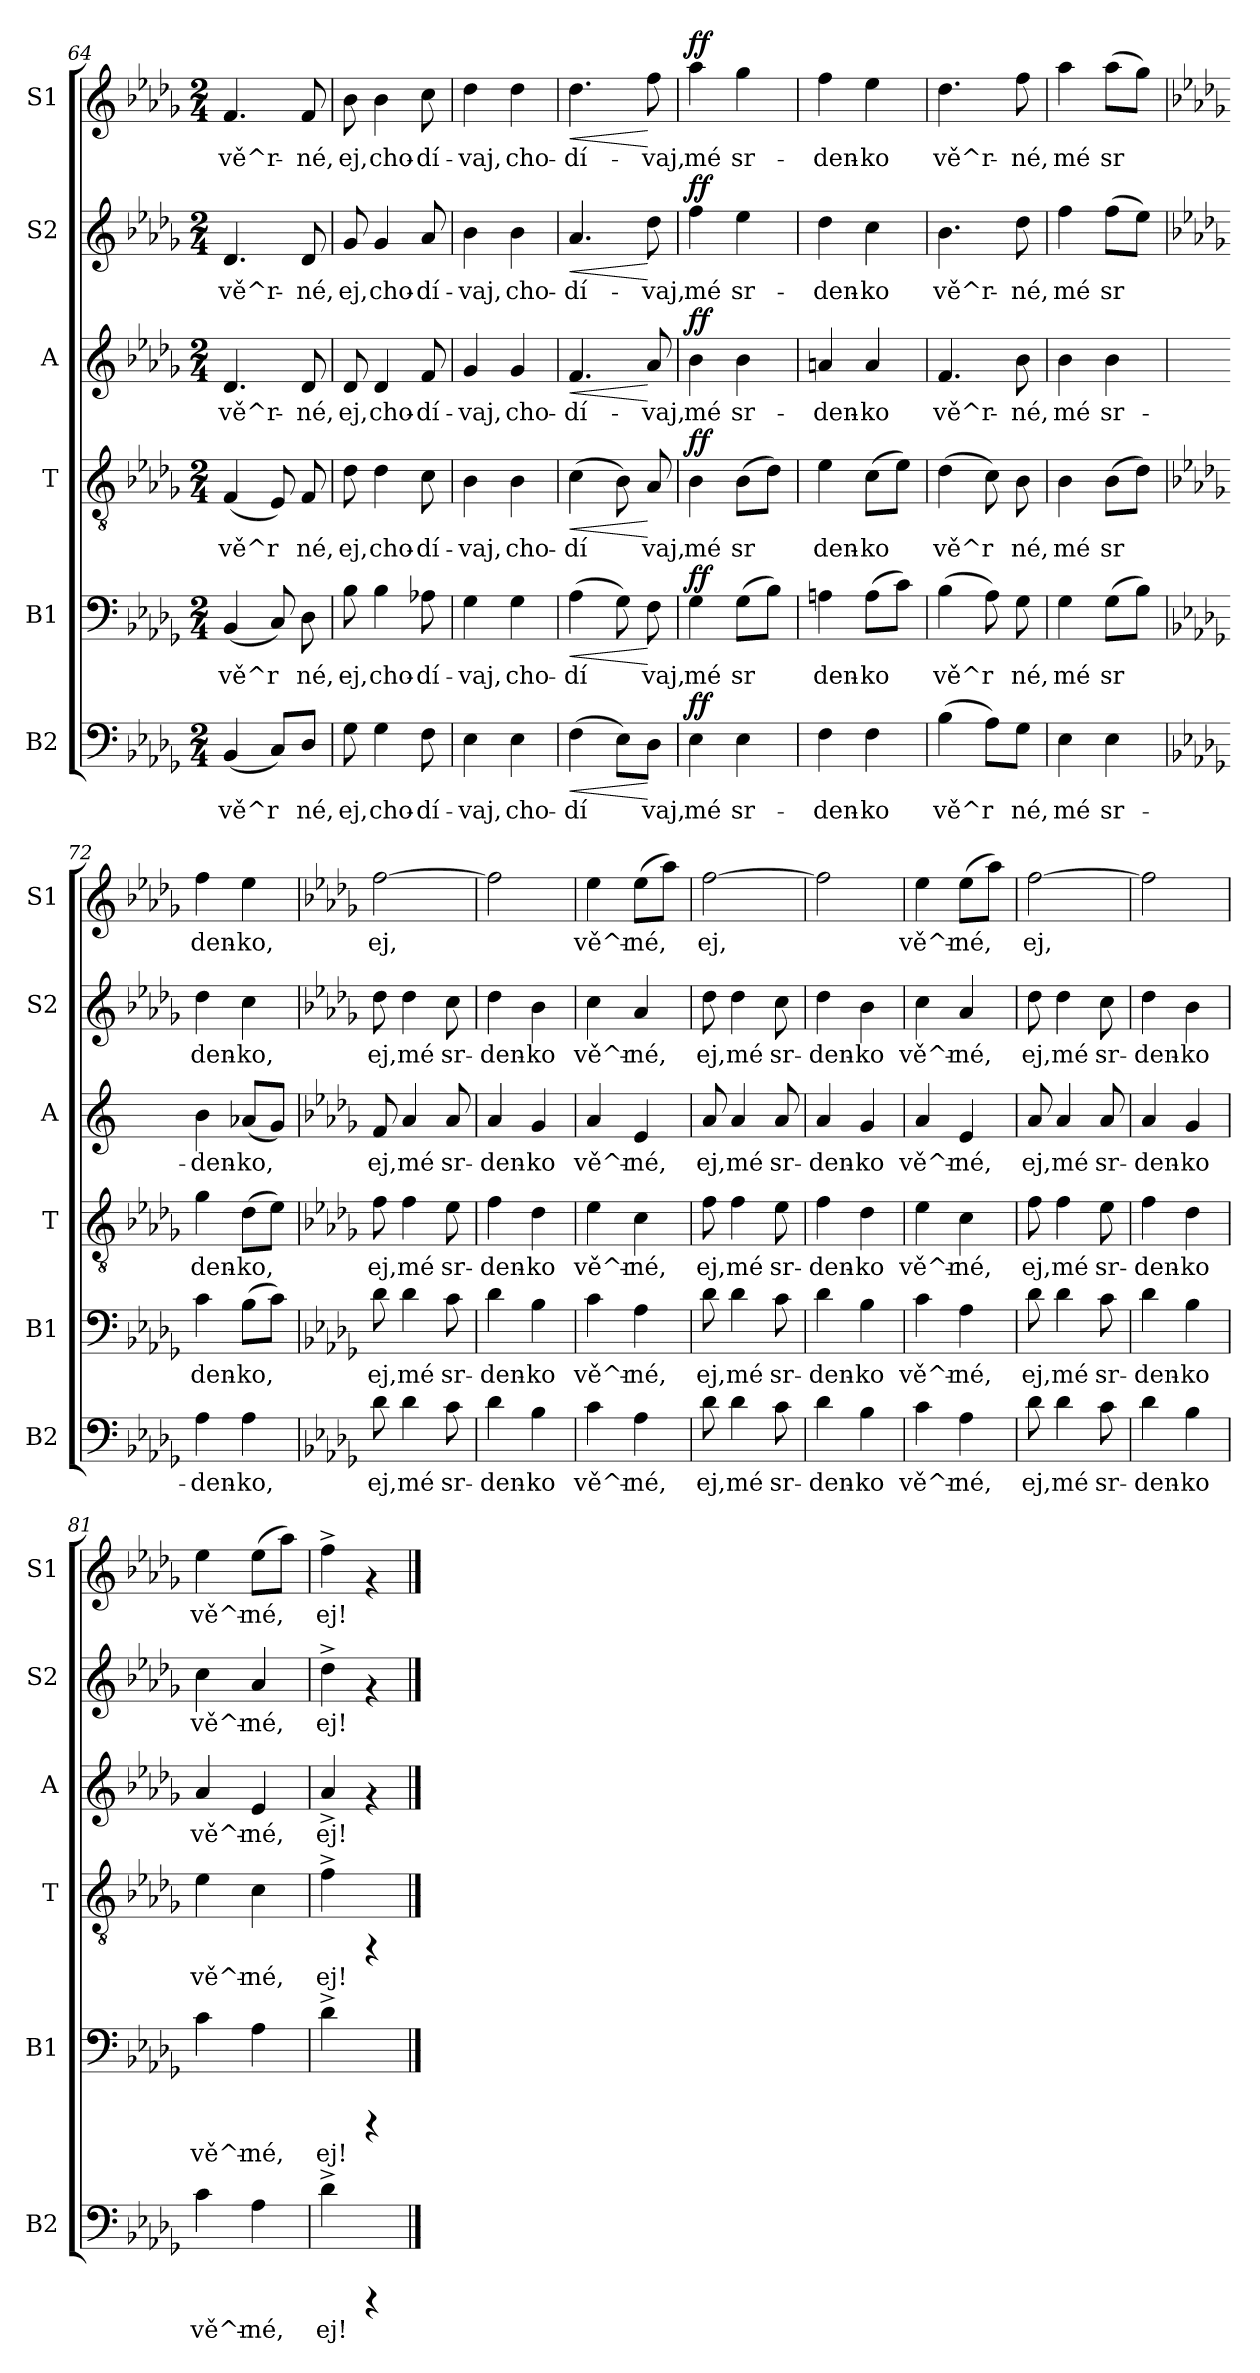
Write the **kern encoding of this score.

**kern	**text	**dynam	**kern	**text	**dynam	**kern	**text	**dynam	**kern	**text	**dynam	**kern	**text	**dynam	**kern	**text	**dynam
*part6	*part6	*part6	*part5	*part5	*part5	*part4	*part4	*part4	*part3	*part3	*part3	*part2	*part2	*part2	*part1	*part1	*part1
*staff6	*staff6	*staff6	*staff5	*staff5	*staff5	*staff4	*staff4	*staff4	*staff3	*staff3	*staff3	*staff2	*staff2	*staff2	*staff1	*staff1	*staff1
*I"B2	*	*	*I"B1	*	*	*I"T	*	*	*I"A	*	*	*I"S2	*	*	*I"S1	*	*
*I'B2	*	*	*I'B1	*	*	*I'T	*	*	*I'A	*	*	*I'S2	*	*	*I'S1	*	*
*clefF4	*	*	*clefF4	*	*	*clefGv2	*	*	*clefG2	*	*	*clefG2	*	*	*clefG2	*	*
*k[b-e-a-d-g-]	*	*	*k[b-e-a-d-g-]	*	*	*k[b-e-a-d-g-]	*	*	*k[b-e-a-d-g-]	*	*	*k[b-e-a-d-g-]	*	*	*k[b-e-a-d-g-]	*	*
*D-:	*	*	*D-:	*	*	*D-:	*	*	*D-:	*	*	*D-:	*	*	*D-:	*	*
*M2/4	*	*	*M2/4	*	*	*M2/4	*	*	*M2/4	*	*	*M2/4	*	*	*M2/4	*	*
=64	=64	=64	=64	=64	=64	=64	=64	=64	=64	=64	=64	=64	=64	=64	=64	=64	=64
!	!LO:LY:b:cj	!	!	!LO:LY:b:cj	!	!	!LO:LY:b:cj	!	!	!LO:LY:b:cj	!	!	!LO:LY:b:cj	!	!	!LO:LY:b:cj	!
(<4BB-/	vě^r-	.	(<4BB-/	vě^r-	.	(<4F/	vě^r-	.	4.d-/	vě^r-	.	4.d-/	vě^r-	.	4.f/	vě^r-	.
!	!LO:LY:b:cj	!	!	!LO:LY:b:cj	!	!	!LO:LY:b:cj	!	!	!	!	!	!	!	!	!	!
8C/L)	--	.	8C/)	--	.	8E-/)	--	.	.	.	.	.	.	.	.	.	.
!	!LO:LY:b:cj	!	!	!LO:LY:b:cj	!	!	!LO:LY:b:cj	!	!	!LO:LY:b:cj	!	!	!LO:LY:b:cj	!	!	!LO:LY:b:cj	!
8D-/J	-né,	.	8D-\	-né,	.	8F/	-né,	.	8d-/	-né,	.	8d-/	-né,	.	8f/	-né,	.
=65	=65	=65	=65	=65	=65	=65	=65	=65	=65	=65	=65	=65	=65	=65	=65	=65	=65
!	!LO:LY:b:cj	!	!	!LO:LY:b:cj	!	!	!LO:LY:b:cj	!	!	!LO:LY:b:cj	!	!	!LO:LY:b:cj	!	!	!LO:LY:b:cj	!
8G-\	ej,	.	8B-\	ej,	.	8d-\	ej,	.	8d-/	ej,	.	8g-/	ej,	.	8b-\	ej,	.
!	!LO:LY:b:cj	!	!	!LO:LY:b:cj	!	!	!LO:LY:b:cj	!	!	!LO:LY:b:cj	!	!	!LO:LY:b:cj	!	!	!LO:LY:b:cj	!
4G-\	cho-	.	4B-\	cho-	.	4d-\	cho-	.	4d-/	cho-	.	4g-/	cho-	.	4b-\	cho-	.
!	!LO:LY:b:cj	!	!	!LO:LY:b:cj	!	!	!LO:LY:b:cj	!	!	!LO:LY:b:cj	!	!	!LO:LY:b:cj	!	!	!LO:LY:b:cj	!
8F\	-dí-	.	8A-X\	-dí-	.	8c\	-dí-	.	8f/	-dí-	.	8a-/	-dí-	.	8cc\	-dí-	.
!!LO:LB:g=z
=66	=66	=66	=66	=66	=66	=66	=66	=66	=66	=66	=66	=66	=66	=66	=66	=66	=66
!	!LO:LY:b:cj	!	!	!LO:LY:b:cj	!	!	!LO:LY:b:cj	!	!	!LO:LY:b:cj	!	!	!LO:LY:b:cj	!	!	!LO:LY:b:cj	!
4E-\	-vaj,	.	4G-\	-vaj,	.	4B-\	-vaj,	.	4g-/	-vaj,	.	4b-\	-vaj,	.	4dd-\	-vaj,	.
!	!LO:LY:b:cj	!	!	!LO:LY:b:cj	!	!	!LO:LY:b:cj	!	!	!LO:LY:b:cj	!	!	!LO:LY:b:cj	!	!	!LO:LY:b:cj	!
4E-\	cho-	.	4G-\	cho-	.	4B-\	cho-	.	4g-/	cho-	.	4b-\	cho-	.	4dd-\	cho-	.
=67	=67	=67	=67	=67	=67	=67	=67	=67	=67	=67	=67	=67	=67	=67	=67	=67	=67
!	!LO:LY:b:cj	!LO:HP:b	!	!LO:LY:b:cj	!LO:HP:b	!	!LO:LY:b:cj	!LO:HP:b	!	!LO:LY:b:cj	!LO:HP:b	!	!LO:LY:b:cj	!LO:HP:b	!	!LO:LY:b:cj	!LO:HP:b
(>4F\	-dí-	<	(>4A-\	-dí-	<	(>4c\	-dí-	<	4.f/	-dí-	<	4.a-/	-dí-	<	4.dd-\	-dí-	<
!	!LO:LY:b:cj	!	!	!LO:LY:b:cj	!	!	!LO:LY:b:cj	!	!	!	!	!	!	!	!	!	!
8E-\L)	--	.	8G-\)	--	.	8B-\)	--	.	.	.	.	.	.	.	.	.	.
!	!LO:LY:b:cj	!	!	!LO:LY:b:cj	!	!	!LO:LY:b:cj	!	!	!LO:LY:b:cj	!	!	!LO:LY:b:cj	!	!	!LO:LY:b:cj	!
8D-\J	-vaj,	[	8F\	-vaj,	[	8A-/	-vaj,	[	8a-/	-vaj,	[	8dd-\	-vaj,	[	8ff\	-vaj,	[
=68	=68	=68	=68	=68	=68	=68	=68	=68	=68	=68	=68	=68	=68	=68	=68	=68	=68
!	!LO:LY:b:cj	!LO:DY:a	!	!LO:LY:b:cj	!LO:DY:a	!	!LO:LY:b:cj	!LO:DY:a	!	!LO:LY:b:cj	!LO:DY:a	!	!LO:LY:b:cj	!LO:DY:a	!	!LO:LY:b:cj	!LO:DY:a
4E-\	mé	ff	4G-\	mé	ff	4B-\	mé	ff	4b-\	mé	ff	4ff\	mé	ff	4aa-\	mé	ff
!	!LO:LY:b:cj	!	!	!LO:LY:b:cj	!	!	!LO:LY:b:cj	!	!	!LO:LY:b:cj	!	!	!LO:LY:b:cj	!	!	!LO:LY:b:cj	!
4E-\	sr-	.	(>8G-\L	sr-	.	(>8B-\L	sr-	.	4b-\	sr-	.	4ee-\	sr-	.	4gg-\	sr-	.
!	!	!	!	!LO:LY:b:cj	!	!	!LO:LY:b:cj	!	!	!	!	!	!	!	!	!	!
.	.	.	8B-\J)	--	.	8d-\J)	--	.	.	.	.	.	.	.	.	.	.
=69	=69	=69	=69	=69	=69	=69	=69	=69	=69	=69	=69	=69	=69	=69	=69	=69	=69
!	!LO:LY:b:cj	!	!	!LO:LY:b:cj	!	!	!LO:LY:b:cj	!	!	!LO:LY:b:cj	!	!	!LO:LY:b:cj	!	!	!LO:LY:b:cj	!
4F\	-den-	.	4An\	-den-	.	4e-\	-den-	.	4an/	-den-	.	4dd-\	-den-	.	4ff\	-den-	.
!	!LO:LY:b:cj	!	!	!LO:LY:b:cj	!	!	!LO:LY:b:cj	!	!	!LO:LY:b:cj	!	!	!LO:LY:b:cj	!	!	!LO:LY:b:cj	!
4F\	-ko	.	(>8A\L	-ko	.	(>8c\L	-ko	.	4a/	-ko	.	4cc\	-ko	.	4ee-\	-ko	.
!	!	!	!	!LO:LY:b:cj	!	!	!LO:LY:b:cj	!	!	!	!	!	!	!	!	!	!
.	.	.	8c\J)	.	.	8e-\J)	.	.	.	.	.	.	.	.	.	.	.
=70	=70	=70	=70	=70	=70	=70	=70	=70	=70	=70	=70	=70	=70	=70	=70	=70	=70
!	!LO:LY:b:cj	!	!	!LO:LY:b:cj	!	!	!LO:LY:b:cj	!	!	!LO:LY:b:cj	!	!	!LO:LY:b:cj	!	!	!LO:LY:b:cj	!
(>4B-\	vě^r-	.	(>4B-\	vě^r-	.	(>4d-\	vě^r-	.	4.f/	vě^r-	.	4.b-\	vě^r-	.	4.dd-\	vě^r-	.
!	!LO:LY:b:cj	!	!	!LO:LY:b:cj	!	!	!LO:LY:b:cj	!	!	!	!	!	!	!	!	!	!
8A-\L)	--	.	8A-\)	--	.	8c\)	--	.	.	.	.	.	.	.	.	.	.
!	!LO:LY:b:cj	!	!	!LO:LY:b:cj	!	!	!LO:LY:b:cj	!	!	!LO:LY:b:cj	!	!	!LO:LY:b:cj	!	!	!LO:LY:b:cj	!
8G-\J	-né,	.	8G-\	-né,	.	8B-\	-né,	.	8b-\	-né,	.	8dd-\	-né,	.	8ff\	-né,	.
=71	=71	=71	=71	=71	=71	=71	=71	=71	=71	=71	=71	=71	=71	=71	=71	=71	=71
!	!LO:LY:b:cj	!	!	!LO:LY:b:cj	!	!	!LO:LY:b:cj	!	!	!LO:LY:b:cj	!	!	!LO:LY:b:cj	!	!	!LO:LY:b:cj	!
4E-\	mé	.	4G-\	mé	.	4B-\	mé	.	4b-\	mé	.	4ff\	mé	.	4aa-\	mé	.
!	!LO:LY:b:cj	!	!	!LO:LY:b:cj	!	!	!LO:LY:b:cj	!	!	!LO:LY:b:cj	!	!	!LO:LY:b:cj	!	!	!LO:LY:b:cj	!
4E-\	sr-	.	(>8G-\L	sr-	.	(>8B-\L	sr-	.	4b-\	sr-	.	(>8ff\L	sr-	.	(>8aa-\L	sr-	.
!	!	!	!	!LO:LY:b:cj	!	!	!LO:LY:b:cj	!	!	!	!	!	!LO:LY:b:cj	!	!	!LO:LY:b:cj	!
.	.	.	8B-\J)	--	.	8d-\J)	--	.	.	.	.	8ee-\J)	--	.	8gg-\J)	--	.
=72	=72	=72	=72	=72	=72	=72	=72	=72	=72	=72	=72	=72	=72	=72	=72	=72	=72
*	*	*	*	*	*	*	*	*	*k[]	*	*	*	*	*	*	*	*
*	*	*	*	*	*	*	*	*	*C:	*	*	*	*	*	*	*	*
!	!LO:LY:b:cj	!	!	!LO:LY:b:cj	!	!	!LO:LY:b:cj	!	!	!LO:LY:b:cj	!	!	!LO:LY:b:cj	!	!	!LO:LY:b:cj	!
4A-\	-den-	.	4c\	-den-	.	4g-\	-den-	.	4b\	-den-	.	4dd-\	-den-	.	4ff\	-den-	.
!	!LO:LY:b:cj	!	!	!LO:LY:b:cj	!	!	!LO:LY:b:cj	!	!	!LO:LY:b:cj	!	!	!LO:LY:b:cj	!	!	!LO:LY:b:cj	!
4A-\	-ko,	.	(>8B-\L	-ko,	.	(>8d-\L	-ko,	.	(<8a-X/L	-ko,	.	4cc\	-ko,	.	4ee-\	-ko,	.
!	!	!	!	!LO:LY:b:cj	!	!	!LO:LY:b:cj	!	!	!LO:LY:b:cj	!	!	!	!	!	!	!
.	.	.	8c\J)	.	.	8e-\J)	.	.	8g/J)	.	.	.	.	.	.	.	.
!!LO:PB:g=z
=73	=73	=73	=73	=73	=73	=73	=73	=73	=73	=73	=73	=73	=73	=73	=73	=73	=73
*	*	*	*	*	*	*	*	*	*k[b-e-a-d-g-]	*	*	*	*	*	*	*	*
*	*	*	*	*	*	*	*	*	*D-:	*	*	*	*	*	*	*	*
!	!LO:LY:b:cj	!	!	!LO:LY:b:cj	!	!	!LO:LY:b:cj	!	!	!LO:LY:b:cj	!	!	!LO:LY:b:cj	!	!	!LO:LY:b:cj	!
8d-\	ej,	.	8d-\	ej,	.	8f\	ej,	.	8f/	ej,	.	8dd-\	ej,	.	[>2ff\	ej,	.
!	!LO:LY:b:cj	!	!	!LO:LY:b:cj	!	!	!LO:LY:b:cj	!	!	!LO:LY:b:cj	!	!	!LO:LY:b:cj	!	!	!	!
4d-\	mé	.	4d-\	mé	.	4f\	mé	.	4a-/	mé	.	4dd-\	mé	.	.	.	.
!	!LO:LY:b:cj	!	!	!LO:LY:b:cj	!	!	!LO:LY:b:cj	!	!	!LO:LY:b:cj	!	!	!LO:LY:b:cj	!	!	!	!
8c\	sr-	.	8c\	sr-	.	8e-\	sr-	.	8a-/	sr-	.	8cc\	sr-	.	.	.	.
=74	=74	=74	=74	=74	=74	=74	=74	=74	=74	=74	=74	=74	=74	=74	=74	=74	=74
!	!LO:LY:b:cj	!	!	!LO:LY:b:cj	!	!	!LO:LY:b:cj	!	!	!LO:LY:b:cj	!	!	!LO:LY:b:cj	!	!	!LO:LY:b:cj	!
4d-\	-den-	.	4d-\	-den-	.	4f\	-den-	.	4a-/	-den-	.	4dd-\	-den-	.	2ff\]	.	.
!	!LO:LY:b:cj	!	!	!LO:LY:b:cj	!	!	!LO:LY:b:cj	!	!	!LO:LY:b:cj	!	!	!LO:LY:b:cj	!	!	!	!
4B-\	-ko	.	4B-\	-ko	.	4d-\	-ko	.	4g-/	-ko	.	4b-\	-ko	.	.	.	.
=75	=75	=75	=75	=75	=75	=75	=75	=75	=75	=75	=75	=75	=75	=75	=75	=75	=75
!	!LO:LY:b:cj	!	!	!LO:LY:b:cj	!	!	!LO:LY:b:cj	!	!	!LO:LY:b:cj	!	!	!LO:LY:b:cj	!	!	!LO:LY:b:cj	!
4c\	vě^r-	.	4c\	vě^r-	.	4e-\	vě^r-	.	4a-/	vě^r-	.	4cc\	vě^r-	.	4ee-\	vě^r-	.
!	!LO:LY:b:cj	!	!	!LO:LY:b:cj	!	!	!LO:LY:b:cj	!	!	!LO:LY:b:cj	!	!	!LO:LY:b:cj	!	!	!LO:LY:b:cj	!
4A-\	-né,	.	4A-\	-né,	.	4c\	-né,	.	4e-/	-né,	.	4a-/	-né,	.	(>8ee-\L	-né,	.
!	!	!	!	!	!	!	!	!	!	!	!	!	!	!	!	!LO:LY:b:cj	!
.	.	.	.	.	.	.	.	.	.	.	.	.	.	.	8aa-\J)	.	.
=76	=76	=76	=76	=76	=76	=76	=76	=76	=76	=76	=76	=76	=76	=76	=76	=76	=76
!	!LO:LY:b:cj	!	!	!LO:LY:b:cj	!	!	!LO:LY:b:cj	!	!	!LO:LY:b:cj	!	!	!LO:LY:b:cj	!	!	!LO:LY:b:cj	!
8d-\	ej,	.	8d-\	ej,	.	8f\	ej,	.	8a-/	ej,	.	8dd-\	ej,	.	[>2ff\	ej,	.
!	!LO:LY:b:cj	!	!	!LO:LY:b:cj	!	!	!LO:LY:b:cj	!	!	!LO:LY:b:cj	!	!	!LO:LY:b:cj	!	!	!	!
4d-\	mé	.	4d-\	mé	.	4f\	mé	.	4a-/	mé	.	4dd-\	mé	.	.	.	.
!	!LO:LY:b:cj	!	!	!LO:LY:b:cj	!	!	!LO:LY:b:cj	!	!	!LO:LY:b:cj	!	!	!LO:LY:b:cj	!	!	!	!
8c\	sr-	.	8c\	sr-	.	8e-\	sr-	.	8a-/	sr-	.	8cc\	sr-	.	.	.	.
=77	=77	=77	=77	=77	=77	=77	=77	=77	=77	=77	=77	=77	=77	=77	=77	=77	=77
!	!LO:LY:b:cj	!	!	!LO:LY:b:cj	!	!	!LO:LY:b:cj	!	!	!LO:LY:b:cj	!	!	!LO:LY:b:cj	!	!	!LO:LY:b:cj	!
4d-\	-den-	.	4d-\	-den-	.	4f\	-den-	.	4a-/	-den-	.	4dd-\	-den-	.	2ff\]	.	.
!	!LO:LY:b:cj	!	!	!LO:LY:b:cj	!	!	!LO:LY:b:cj	!	!	!LO:LY:b:cj	!	!	!LO:LY:b:cj	!	!	!	!
4B-\	-ko	.	4B-\	-ko	.	4d-\	-ko	.	4g-/	-ko	.	4b-\	-ko	.	.	.	.
=78	=78	=78	=78	=78	=78	=78	=78	=78	=78	=78	=78	=78	=78	=78	=78	=78	=78
!	!LO:LY:b:cj	!	!	!LO:LY:b:cj	!	!	!LO:LY:b:cj	!	!	!LO:LY:b:cj	!	!	!LO:LY:b:cj	!	!	!LO:LY:b:cj	!
4c\	vě^r-	.	4c\	vě^r-	.	4e-\	vě^r-	.	4a-/	vě^r-	.	4cc\	vě^r-	.	4ee-\	vě^r-	.
!	!LO:LY:b:cj	!	!	!LO:LY:b:cj	!	!	!LO:LY:b:cj	!	!	!LO:LY:b:cj	!	!	!LO:LY:b:cj	!	!	!LO:LY:b:cj	!
4A-\	-né,	.	4A-\	-né,	.	4c\	-né,	.	4e-/	-né,	.	4a-/	-né,	.	(>8ee-\L	-né,	.
!	!	!	!	!	!	!	!	!	!	!	!	!	!	!	!	!LO:LY:b:cj	!
.	.	.	.	.	.	.	.	.	.	.	.	.	.	.	8aa-\J)	.	.
=79	=79	=79	=79	=79	=79	=79	=79	=79	=79	=79	=79	=79	=79	=79	=79	=79	=79
!	!LO:LY:b:cj	!	!	!LO:LY:b:cj	!	!	!LO:LY:b:cj	!	!	!LO:LY:b:cj	!	!	!LO:LY:b:cj	!	!	!LO:LY:b:cj	!
8d-\	ej,	.	8d-\	ej,	.	8f\	ej,	.	8a-/	ej,	.	8dd-\	ej,	.	[<2ff\	ej,	.
!	!LO:LY:b:cj	!	!	!LO:LY:b:cj	!	!	!LO:LY:b:cj	!	!	!LO:LY:b:cj	!	!	!LO:LY:b:cj	!	!	!	!
4d-\	mé	.	4d-\	mé	.	4f\	mé	.	4a-/	mé	.	4dd-\	mé	.	.	.	.
!	!LO:LY:b:cj	!	!	!LO:LY:b:cj	!	!	!LO:LY:b:cj	!	!	!LO:LY:b:cj	!	!	!LO:LY:b:cj	!	!	!	!
8c\	sr-	.	8c\	sr-	.	8e-\	sr-	.	8a-/	sr-	.	8cc\	sr-	.	.	.	.
!!LO:LB:g=z
=80	=80	=80	=80	=80	=80	=80	=80	=80	=80	=80	=80	=80	=80	=80	=80	=80	=80
!	!LO:LY:b:cj	!	!	!LO:LY:b:cj	!	!	!LO:LY:b:cj	!	!	!LO:LY:b:cj	!	!	!LO:LY:b:cj	!	!	!LO:LY:b:cj	!
4d-\	-den-	.	4d-\	-den-	.	4f\	-den-	.	4a-/	-den-	.	4dd-\	-den-	.	2ff\]	.	.
!	!LO:LY:b:cj	!	!	!LO:LY:b:cj	!	!	!LO:LY:b:cj	!	!	!LO:LY:b:cj	!	!	!LO:LY:b:cj	!	!	!	!
4B-\	-ko	.	4B-\	-ko	.	4d-\	-ko	.	4g-/	-ko	.	4b-\	-ko	.	.	.	.
=81	=81	=81	=81	=81	=81	=81	=81	=81	=81	=81	=81	=81	=81	=81	=81	=81	=81
!	!LO:LY:b:cj	!	!	!LO:LY:b:cj	!	!	!LO:LY:b:cj	!	!	!LO:LY:b:cj	!	!	!LO:LY:b:cj	!	!	!LO:LY:b:cj	!
4c\	vě^r-	.	4c\	vě^r-	.	4e-\	vě^r-	.	4a-/	vě^r-	.	4cc\	vě^r-	.	4ee-\	vě^r-	.
!	!LO:LY:b:cj	!	!	!LO:LY:b:cj	!	!	!LO:LY:b:cj	!	!	!LO:LY:b:cj	!	!	!LO:LY:b:cj	!	!	!LO:LY:b:cj	!
4A-\	-né,	.	4A-\	-né,	.	4c\	-né,	.	4e-/	-né,	.	4a-/	-né,	.	(>8ee-\L	-né,	.
!	!	!	!	!	!	!	!	!	!	!	!	!	!	!	!	!LO:LY:b:cj	!
.	.	.	.	.	.	.	.	.	.	.	.	.	.	.	8aa-\J)	.	.
=82	=82	=82	=82	=82	=82	=82	=82	=82	=82	=82	=82	=82	=82	=82	=82	=82	=82
!	!LO:LY:b:cj	!	!	!LO:LY:b:cj	!	!	!LO:LY:b:cj	!	!	!LO:LY:b:cj	!	!	!LO:LY:b:cj	!	!	!LO:LY:b:cj	!
4d-^>\	ej!	.	4d-^>\	ej!	.	4f^>\	ej!	.	4a-^>/	ej!	.	4dd-^>\	ej!	.	4ff^>\	ej!	.
4rCCC	.	.	4rCCC	.	.	4rFF	.	.	4rf	.	.	4rf	.	.	4rf	.	.
==	==	==	==	==	==	==	==	==	==	==	==	==	==	==	==	==	==
*-	*-	*-	*-	*-	*-	*-	*-	*-	*-	*-	*-	*-	*-	*-	*-	*-	*-
